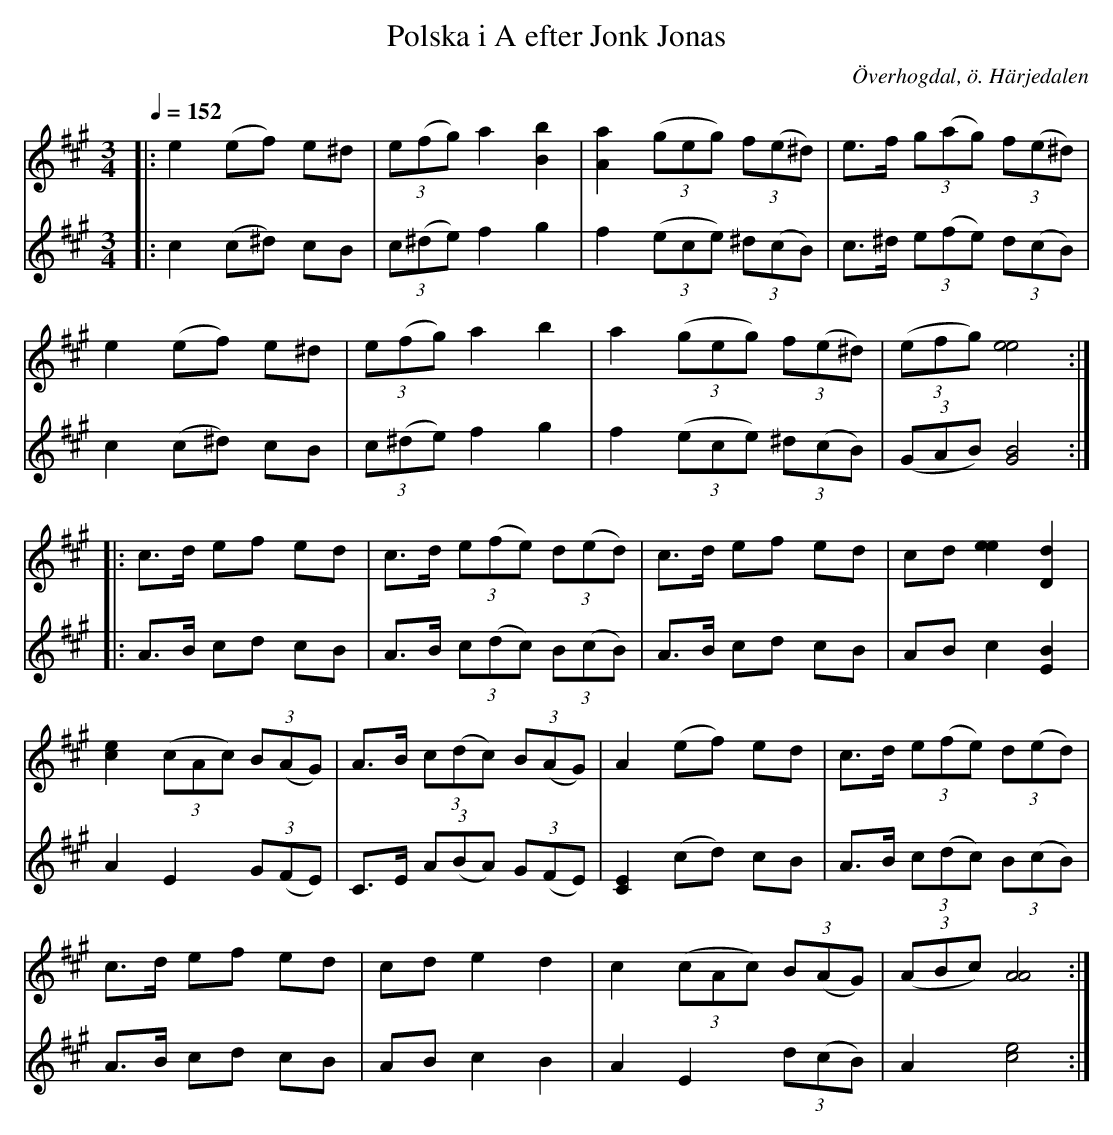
X:1
T:Polska i A efter Jonk Jonas
O:Överhogdal, ö. Härjedalen
M:3/4
L:1/8
Q:1/4=152
K:A
V:1
|:e2 (ef) e^d|(3e(fg) a2 [B2b2]|[A2a2] ((3geg) (3f(e^d)|e>f (3g(ag) (3f(e^d)|!
e2 (ef) e^d|(3e(fg) a2 b2|a2 ((3geg) (3f(e^d)|((3efg) [e4e4]::!
c>d ef ed|c>d (3e(fe) (3d(ed)|c>d ef ed|cd [e2e2] [D2d2]|!
[c2e2] ((3cAc) (3B(AG)|A>B (3c(dc) (3B(AG)|A2 (ef) ed|c>d (3e(fe) (3d(ed)|!
c>d ef ed|cd e2 d2|c2 ((3cAc) (3B(AG)|((3ABc) [A4A4]:|]
V:2
|:c2 (c^d) cB|(3c(^de) f2 g2|f2 ((3ece) (3^d(cB)|c>^d (3e(fe) (3d(cB)|!
c2 (c^d) cB|(3c(^de) f2 g2|f2 ((3ece) (3^d(cB)|((3GAB) [G4B4]::!
A>B cd cB|A>B (3c(dc) (3B(cB)|A>B cd cB|AB c2 [E2B2]|!
A2 E2 (3G(FE)|C>E (3A(BA) (3G(FE)|[C2E2] (cd) cB|A>B (3c(dc) (3B(cB)|!
A>B cd cB|AB c2 B2|A2 E2 (3d(cB)|A2 [c4e4]:|]
